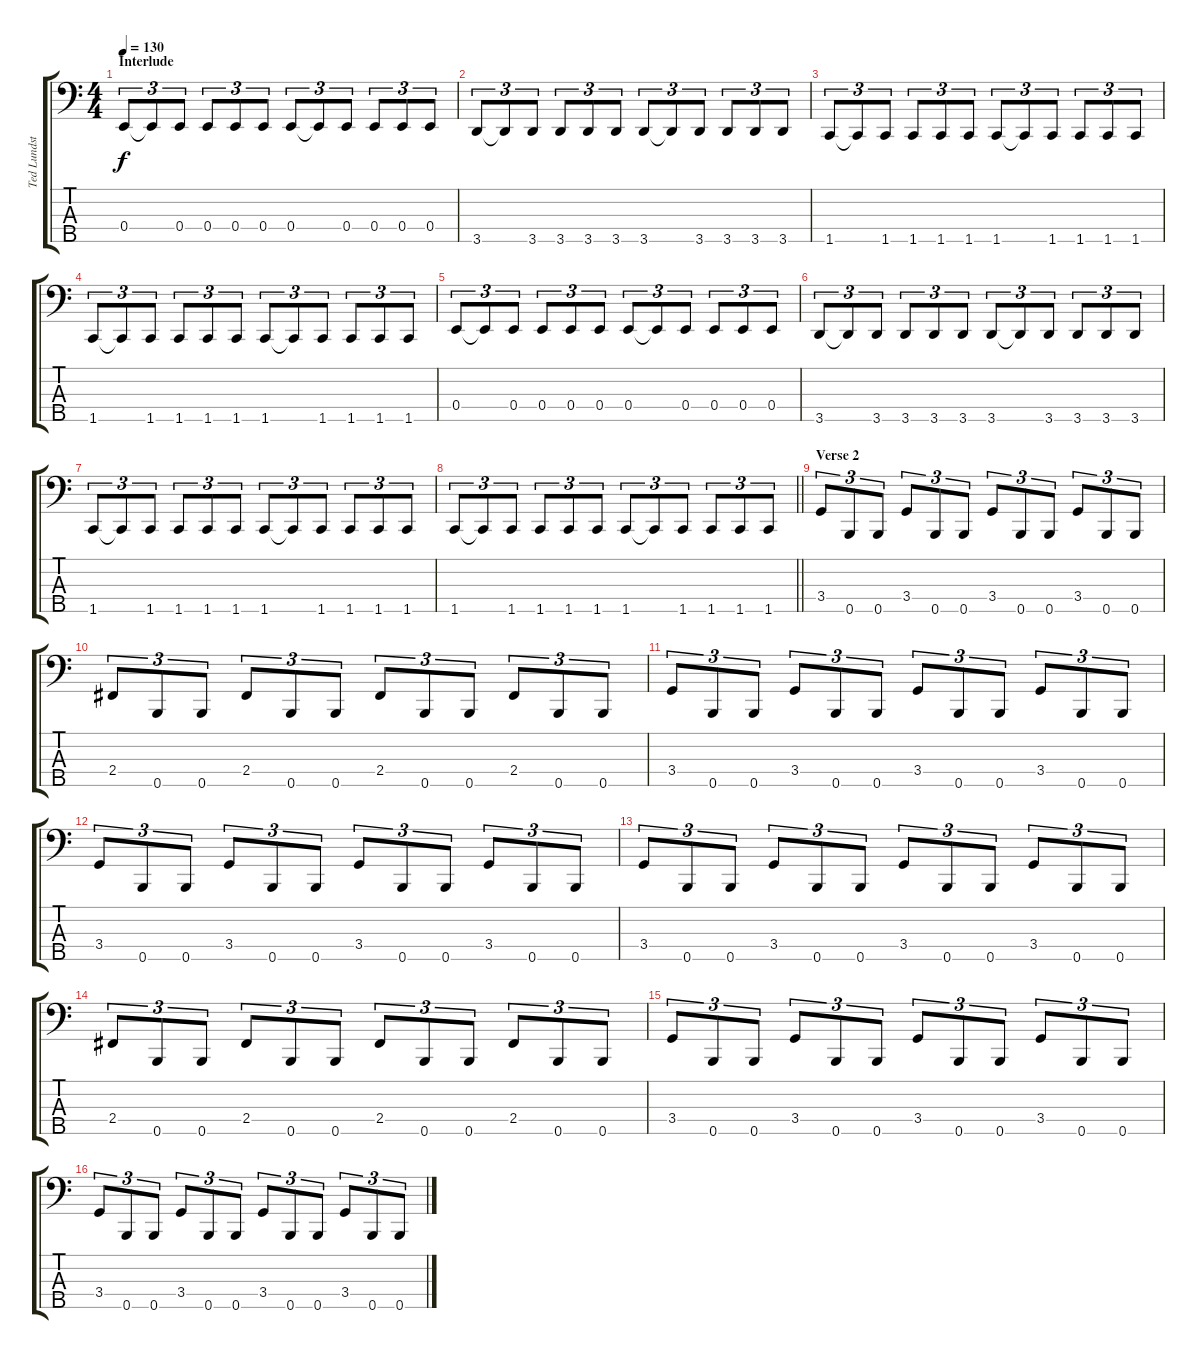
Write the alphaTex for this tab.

\track ("Ted Lundström" "Ted Lundst") {instrument electricbasspick}
\staff {score tabs}
\tuning (G2 D2 A1 E1 B0) {hide}
\ts (4 4)
\section ("" "Interlude")
\tempo 130
\clef f4
\ks c
0.4.8{tu (3 2) dy f} 0.4{t}.8{tu (3 2)} 0.4.8{tu (3 2)} 0.4.8{tu (3 2)} 0.4.8{tu (3 2)} 0.4.8{tu (3 2)} 0.4.8{tu (3 2)} 0.4{t}.8{tu (3 2)} 0.4.8{tu (3 2)} 0.4.8{tu (3 2)} 0.4.8{tu (3 2)} 0.4.8{tu (3 2)} |
3.5.8{tu (3 2)} 3.5{t}.8{tu (3 2)} 3.5.8{tu (3 2)} 3.5.8{tu (3 2)} 3.5.8{tu (3 2)} 3.5.8{tu (3 2)} 3.5.8{tu (3 2)} 3.5{t}.8{tu (3 2)} 3.5.8{tu (3 2)} 3.5.8{tu (3 2)} 3.5.8{tu (3 2)} 3.5.8{tu (3 2)} |
1.5.8{tu (3 2)} 1.5{t}.8{tu (3 2)} 1.5.8{tu (3 2)} 1.5.8{tu (3 2)} 1.5.8{tu (3 2)} 1.5.8{tu (3 2)} 1.5.8{tu (3 2)} 1.5{t}.8{tu (3 2)} 1.5.8{tu (3 2)} 1.5.8{tu (3 2)} 1.5.8{tu (3 2)} 1.5.8{tu (3 2)} |
1.5.8{tu (3 2)} 1.5{t}.8{tu (3 2)} 1.5.8{tu (3 2)} 1.5.8{tu (3 2)} 1.5.8{tu (3 2)} 1.5.8{tu (3 2)} 1.5.8{tu (3 2)} 1.5{t}.8{tu (3 2)} 1.5.8{tu (3 2)} 1.5.8{tu (3 2)} 1.5.8{tu (3 2)} 1.5.8{tu (3 2)} |
0.4.8{tu (3 2)} 0.4{t}.8{tu (3 2)} 0.4.8{tu (3 2)} 0.4.8{tu (3 2)} 0.4.8{tu (3 2)} 0.4.8{tu (3 2)} 0.4.8{tu (3 2)} 0.4{t}.8{tu (3 2)} 0.4.8{tu (3 2)} 0.4.8{tu (3 2)} 0.4.8{tu (3 2)} 0.4.8{tu (3 2)} |
3.5.8{tu (3 2)} 3.5{t}.8{tu (3 2)} 3.5.8{tu (3 2)} 3.5.8{tu (3 2)} 3.5.8{tu (3 2)} 3.5.8{tu (3 2)} 3.5.8{tu (3 2)} 3.5{t}.8{tu (3 2)} 3.5.8{tu (3 2)} 3.5.8{tu (3 2)} 3.5.8{tu (3 2)} 3.5.8{tu (3 2)} |
1.5.8{tu (3 2)} 1.5{t}.8{tu (3 2)} 1.5.8{tu (3 2)} 1.5.8{tu (3 2)} 1.5.8{tu (3 2)} 1.5.8{tu (3 2)} 1.5.8{tu (3 2)} 1.5{t}.8{tu (3 2)} 1.5.8{tu (3 2)} 1.5.8{tu (3 2)} 1.5.8{tu (3 2)} 1.5.8{tu (3 2)} |
\barLineRight lightlight
1.5.8{tu (3 2)} 1.5{t}.8{tu (3 2)} 1.5.8{tu (3 2)} 1.5.8{tu (3 2)} 1.5.8{tu (3 2)} 1.5.8{tu (3 2)} 1.5.8{tu (3 2)} 1.5{t}.8{tu (3 2)} 1.5.8{tu (3 2)} 1.5.8{tu (3 2)} 1.5.8{tu (3 2)} 1.5.8{tu (3 2)} |
\section ("" "Verse 2")
3.4.8{tu (3 2)} 0.5.8{tu (3 2)} 0.5.8{tu (3 2)} 3.4.8{tu (3 2)} 0.5.8{tu (3 2)} 0.5.8{tu (3 2)} 3.4.8{tu (3 2)} 0.5.8{tu (3 2)} 0.5.8{tu (3 2)} 3.4.8{tu (3 2)} 0.5.8{tu (3 2)} 0.5.8{tu (3 2)} |
2.4.8{tu (3 2)} 0.5.8{tu (3 2)} 0.5.8{tu (3 2)} 2.4.8{tu (3 2)} 0.5.8{tu (3 2)} 0.5.8{tu (3 2)} 2.4.8{tu (3 2)} 0.5.8{tu (3 2)} 0.5.8{tu (3 2)} 2.4.8{tu (3 2)} 0.5.8{tu (3 2)} 0.5.8{tu (3 2)} |
3.4.8{tu (3 2)} 0.5.8{tu (3 2)} 0.5.8{tu (3 2)} 3.4.8{tu (3 2)} 0.5.8{tu (3 2)} 0.5.8{tu (3 2)} 3.4.8{tu (3 2)} 0.5.8{tu (3 2)} 0.5.8{tu (3 2)} 3.4.8{tu (3 2)} 0.5.8{tu (3 2)} 0.5.8{tu (3 2)} |
3.4.8{tu (3 2)} 0.5.8{tu (3 2)} 0.5.8{tu (3 2)} 3.4.8{tu (3 2)} 0.5.8{tu (3 2)} 0.5.8{tu (3 2)} 3.4.8{tu (3 2)} 0.5.8{tu (3 2)} 0.5.8{tu (3 2)} 3.4.8{tu (3 2)} 0.5.8{tu (3 2)} 0.5.8{tu (3 2)} |
3.4.8{tu (3 2)} 0.5.8{tu (3 2)} 0.5.8{tu (3 2)} 3.4.8{tu (3 2)} 0.5.8{tu (3 2)} 0.5.8{tu (3 2)} 3.4.8{tu (3 2)} 0.5.8{tu (3 2)} 0.5.8{tu (3 2)} 3.4.8{tu (3 2)} 0.5.8{tu (3 2)} 0.5.8{tu (3 2)} |
2.4.8{tu (3 2)} 0.5.8{tu (3 2)} 0.5.8{tu (3 2)} 2.4.8{tu (3 2)} 0.5.8{tu (3 2)} 0.5.8{tu (3 2)} 2.4.8{tu (3 2)} 0.5.8{tu (3 2)} 0.5.8{tu (3 2)} 2.4.8{tu (3 2)} 0.5.8{tu (3 2)} 0.5.8{tu (3 2)} |
3.4.8{tu (3 2)} 0.5.8{tu (3 2)} 0.5.8{tu (3 2)} 3.4.8{tu (3 2)} 0.5.8{tu (3 2)} 0.5.8{tu (3 2)} 3.4.8{tu (3 2)} 0.5.8{tu (3 2)} 0.5.8{tu (3 2)} 3.4.8{tu (3 2)} 0.5.8{tu (3 2)} 0.5.8{tu (3 2)} |
3.4.8{tu (3 2)} 0.5.8{tu (3 2)} 0.5.8{tu (3 2)} 3.4.8{tu (3 2)} 0.5.8{tu (3 2)} 0.5.8{tu (3 2)} 3.4.8{tu (3 2)} 0.5.8{tu (3 2)} 0.5.8{tu (3 2)} 3.4.8{tu (3 2)} 0.5.8{tu (3 2)} 0.5.8{tu (3 2)}
